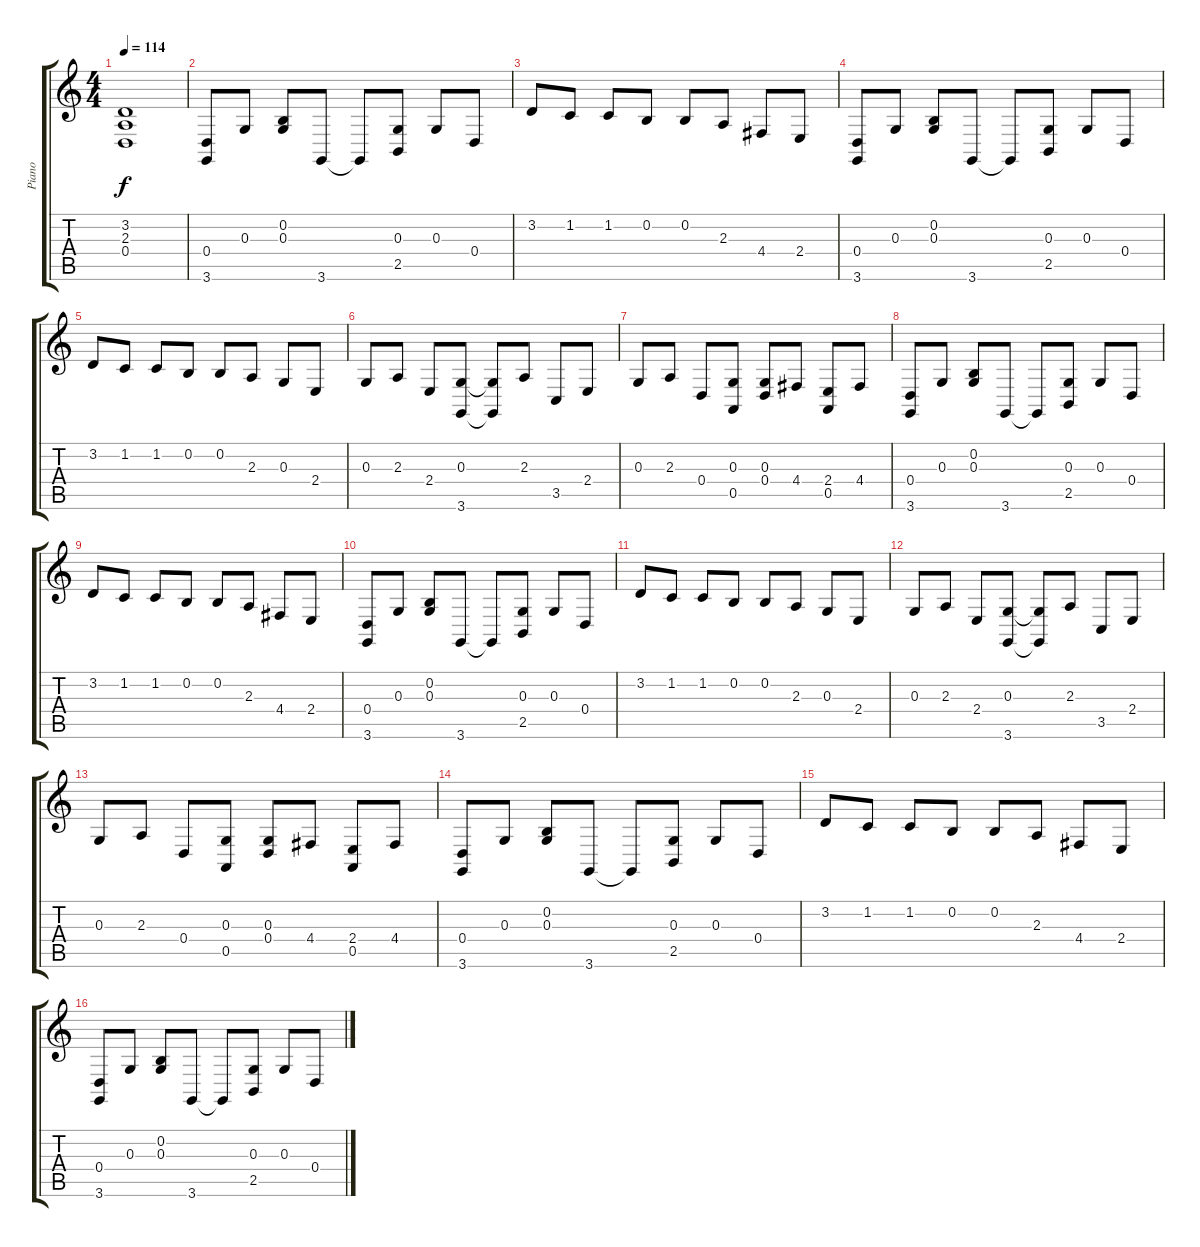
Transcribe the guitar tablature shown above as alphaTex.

\track ("Piano" "Piano") {instrument brightacousticpiano}
\staff {score tabs}
\tuning (E4 B3 G3 D3 A2 E2) {hide}
\ts (4 4)
\tempo 114
\clef g2
\ks c
(3.2 2.3 0.4).1{dy f} |
(0.4 3.6).8 0.3.8 (0.2 0.3).8 3.6.8 3.6{t}.8 (0.3 2.5).8 0.3.8 0.4.8 |
3.2.8 1.2.8 1.2.8 0.2.8 0.2.8 2.3.8 4.4.8 2.4.8 |
(0.4 3.6).8 0.3.8 (0.2 0.3).8 3.6.8 3.6{t}.8 (0.3 2.5).8 0.3.8 0.4.8 |
3.2.8 1.2.8 1.2.8 0.2.8 0.2.8 2.3.8 0.3.8 2.4.8 |
0.3.8 2.3.8 2.4.8 (0.3 3.6).8 (0.3{t} 3.6{t}).8 2.3.8 3.5.8 2.4.8 |
0.3.8 2.3.8 0.4.8 (0.3 0.5).8 (0.3 0.4).8 4.4.8 (2.4 0.5).8 4.4.8 |
(0.4 3.6).8 0.3.8 (0.2 0.3).8 3.6.8 3.6{t}.8 (0.3 2.5).8 0.3.8 0.4.8 |
3.2.8 1.2.8 1.2.8 0.2.8 0.2.8 2.3.8 4.4.8 2.4.8 |
(0.4 3.6).8 0.3.8 (0.2 0.3).8 3.6.8 3.6{t}.8 (0.3 2.5).8 0.3.8 0.4.8 |
3.2.8 1.2.8 1.2.8 0.2.8 0.2.8 2.3.8 0.3.8 2.4.8 |
0.3.8 2.3.8 2.4.8 (0.3 3.6).8 (0.3{t} 3.6{t}).8 2.3.8 3.5.8 2.4.8 |
0.3.8 2.3.8 0.4.8 (0.3 0.5).8 (0.3 0.4).8 4.4.8 (2.4 0.5).8 4.4.8 |
(0.4 3.6).8 0.3.8 (0.2 0.3).8 3.6.8 3.6{t}.8 (0.3 2.5).8 0.3.8 0.4.8 |
3.2.8 1.2.8 1.2.8 0.2.8 0.2.8 2.3.8 4.4.8 2.4.8 |
(0.4 3.6).8 0.3.8 (0.2 0.3).8 3.6.8 3.6{t}.8 (0.3 2.5).8 0.3.8 0.4.8
